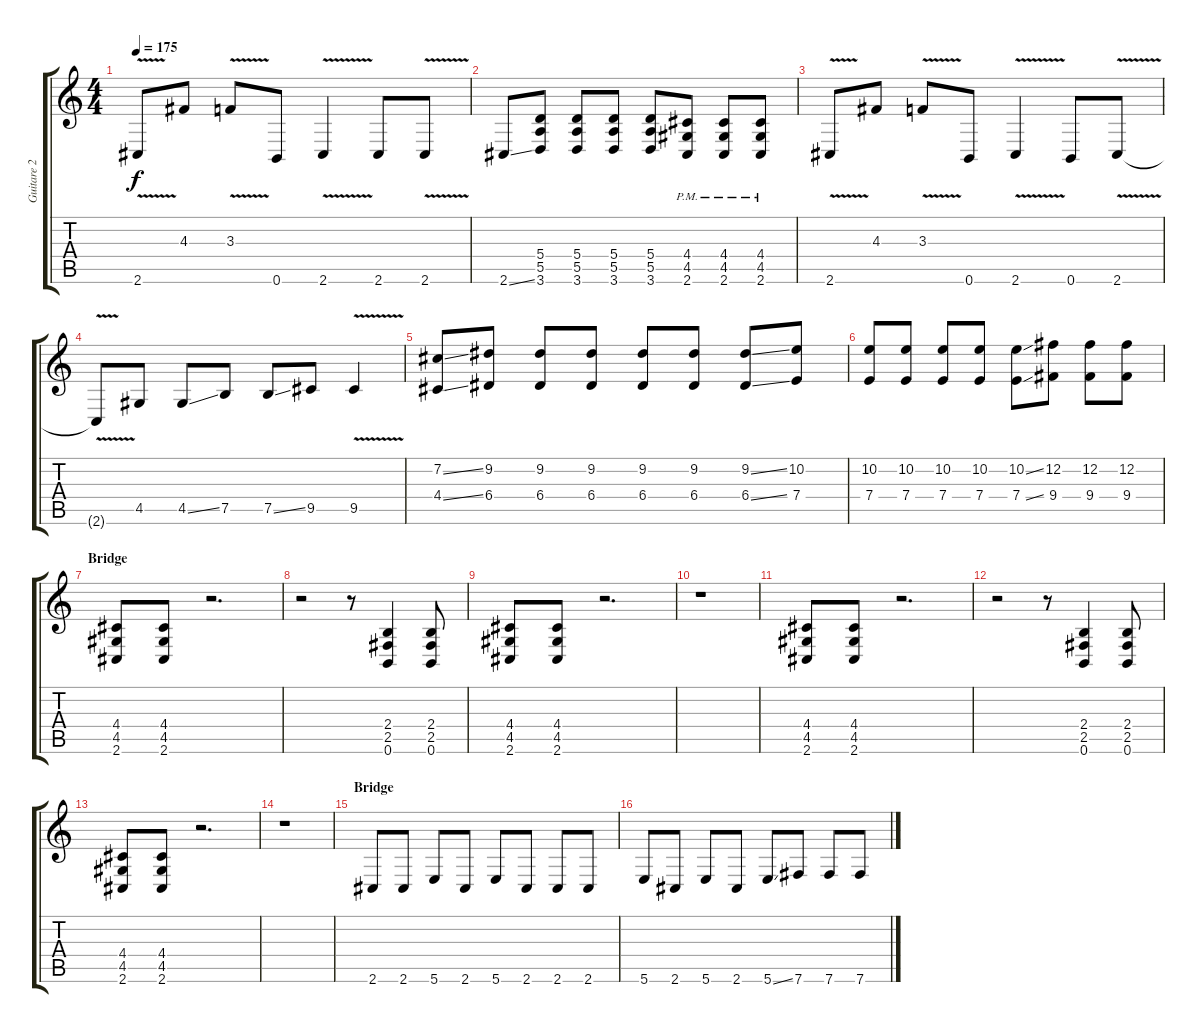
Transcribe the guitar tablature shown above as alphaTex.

\track ("Guitare 2" "Guitare 2") {instrument distortionguitar}
\staff {score tabs}
\tuning (B3 Gb3 D3 A2 E2 B1) {hide}
\ts (4 4)
\tempo 175
\clef g2
\ks c
2.6{v}.8{dy f} 4.3.8 3.3{v}.8 0.6.8 2.6{v}.4 2.6.8 2.6{v}.8 |
2.6{ss}.8 (5.4 5.5 3.6).8 (5.4 5.5 3.6).8 (5.4 5.5 3.6).8 (5.4 5.5 3.6).8 (4.4{pm} 4.5{pm} 2.6{pm}).8 (4.4{pm} 4.5{pm} 2.6{pm}).8 (4.4{pm} 4.5{pm} 2.6{pm}).8 |
2.6{v}.8 4.3.8 3.3{v}.8 0.6.8 2.6{v}.4 0.6.8 2.6{v}.8 |
2.6{t}.8 4.5.8 4.5{ss}.8 7.5.8 7.5{ss}.8 9.5.8 9.5{v}.4 |
(7.2{ss} 4.4{ss}).8 (9.2 6.4).8 (9.2 6.4).8 (9.2 6.4).8 (9.2 6.4).8 (9.2 6.4).8 (9.2{ss} 6.4{ss}).8 (10.2 7.4).8 |
(10.2 7.4).8 (10.2 7.4).8 (10.2 7.4).8 (10.2 7.4).8 (10.2{ss} 7.4{ss}).8 (12.2 9.4).8 (12.2 9.4).8 (12.2 9.4).8 |
\section ("" "Bridge")
(4.4 4.5 2.6).8 (4.4 4.5 2.6).8 r.2{d} |
r.2 r.8 (2.4 2.5 0.6).4 (2.4 2.5 0.6).8 |
(4.4 4.5 2.6).8 (4.4 4.5 2.6).8 r.2{d} |
r.1 |
(4.4 4.5 2.6).8 (4.4 4.5 2.6).8 r.2{d} |
r.2 r.8 (2.4 2.5 0.6).4 (2.4 2.5 0.6).8 |
(4.4 4.5 2.6).8 (4.4 4.5 2.6).8 r.2{d} |
r.1 |
\section ("" "Bridge")
2.6.8 2.6.8 5.6.8 2.6.8 5.6.8 2.6.8 2.6.8 2.6.8 |
5.6.8 2.6.8 5.6.8 2.6.8 5.6{ss}.8 7.6.8 7.6.8 7.6.8
